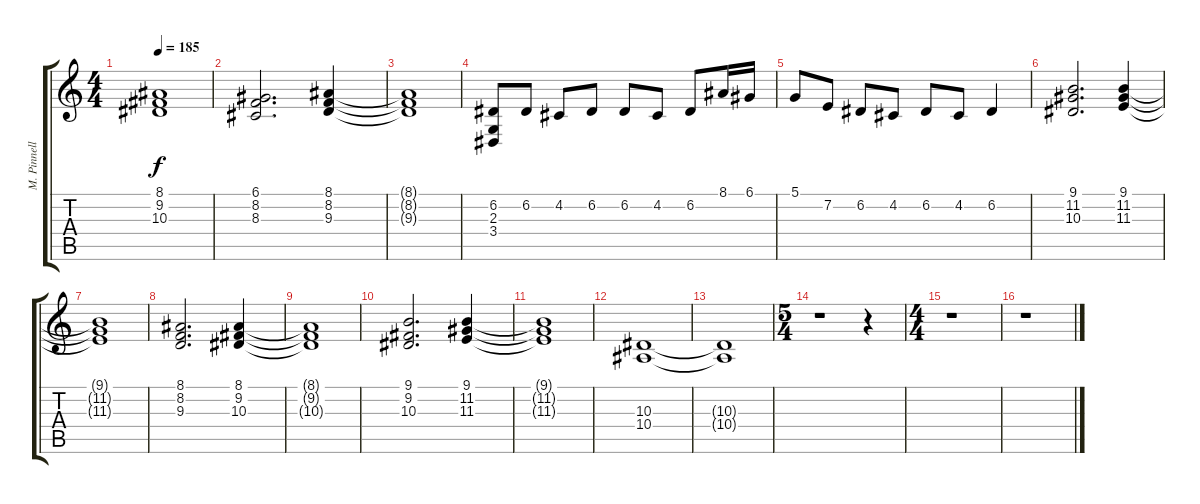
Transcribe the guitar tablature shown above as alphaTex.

\track ("M. Pinnella (Base)" "M. Pinnell") {instrument stringensemble1}
\staff {score tabs}
\tuning (D4 A3 F3 C3 G2 D2) {hide}
\ts (4 4)
\tempo 185
\clef g2
\ks c
(8.1{t} 9.2{t} 10.3{t}).1{dy f} |
(6.1 8.2 8.3).2{d} (8.1 8.2 9.3).4 |
(8.1{t} 8.2{t} 9.3{t}).1 |
(6.2 2.3 3.4).8 6.2.8 4.2.8 6.2.8 6.2.8 4.2.8 6.2.8 8.1.16 6.1.16 |
5.1.8 7.2.8 6.2.8 4.2.8 6.2.8 4.2.8 6.2.4 |
(9.1 11.2 10.3).2{d} (9.1 11.2 11.3).4 |
(9.1{t} 11.2{t} 11.3{t}).1 |
(8.1 8.2 9.3).2{d} (8.1 9.2 10.3).4 |
(8.1{t} 9.2{t} 10.3{t}).1 |
(9.1 9.2 10.3).2{d} (9.1 11.2 11.3).4 |
(9.1{t} 11.2{t} 11.3{t}).1 |
(10.3 10.4).1 |
(10.3{t} 10.4{t}).1 |
\ts (5 4)
r.1 r.4 |
\ts (4 4)
r.1 |
r.1
